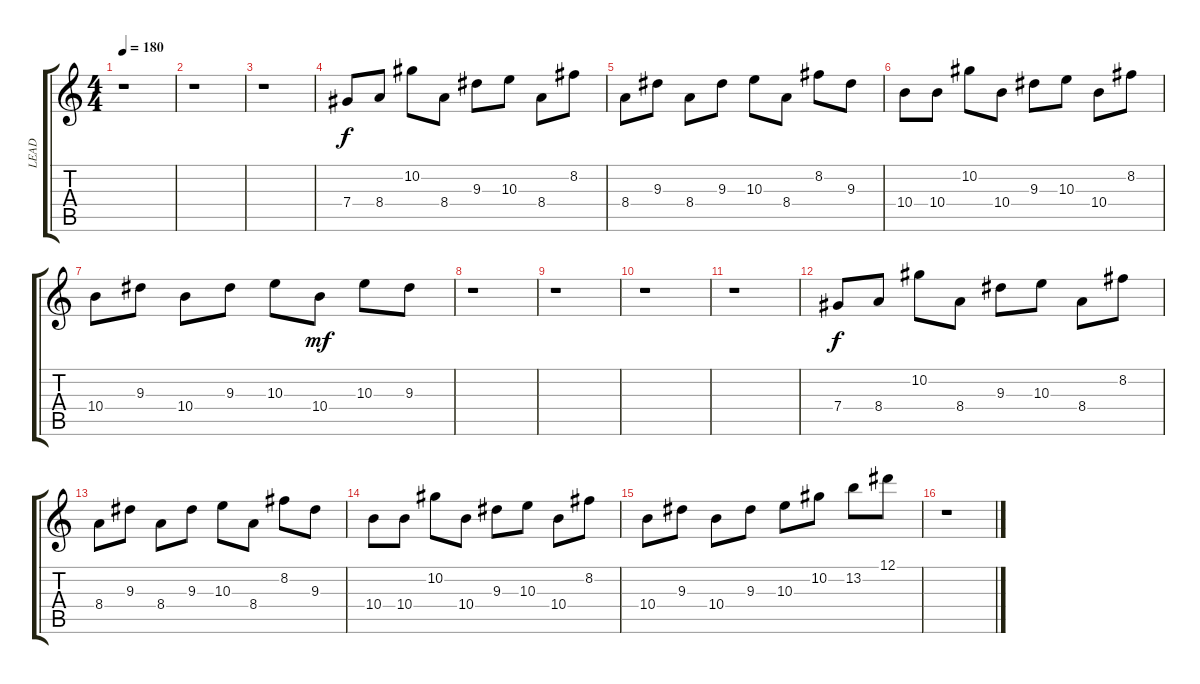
\track ("LEAD" "LEAD") {instrument distortionguitar}
\staff {score tabs}
\tuning (Eb4 Bb3 Gb3 Db3 Ab2 Db2) {hide}
\ts (4 4)
\tempo 180
\clef g2
\ks c
r.1{dy f} |
r.1 |
r.1 |
7.4.8{volume 16 balance 0} 8.4.8 10.2.8 8.4.8 9.3.8 10.3.8 8.4.8 8.2.8 |
8.4.8 9.3.8 8.4.8 9.3.8 10.3.8 8.4.8 8.2.8 9.3.8 |
10.4.8 10.4.8 10.2.8 10.4.8 9.3.8 10.3.8 10.4.8 8.2.8 |
10.4.8 9.3.8 10.4.8 9.3.8 10.3.8 10.4.8{dy mf} 10.3.8 9.3.8 |
r.1 |
r.1 |
r.1 |
r.1 |
7.4.8{dy f volume 16 balance 0} 8.4.8 10.2.8 8.4.8 9.3.8 10.3.8 8.4.8 8.2.8 |
8.4.8 9.3.8 8.4.8 9.3.8 10.3.8 8.4.8 8.2.8 9.3.8 |
10.4.8 10.4.8 10.2.8 10.4.8 9.3.8 10.3.8 10.4.8 8.2.8 |
10.4.8 9.3.8 10.4.8 9.3.8 10.3.8 10.2.8 13.2.8 12.1.8 |
r.1
